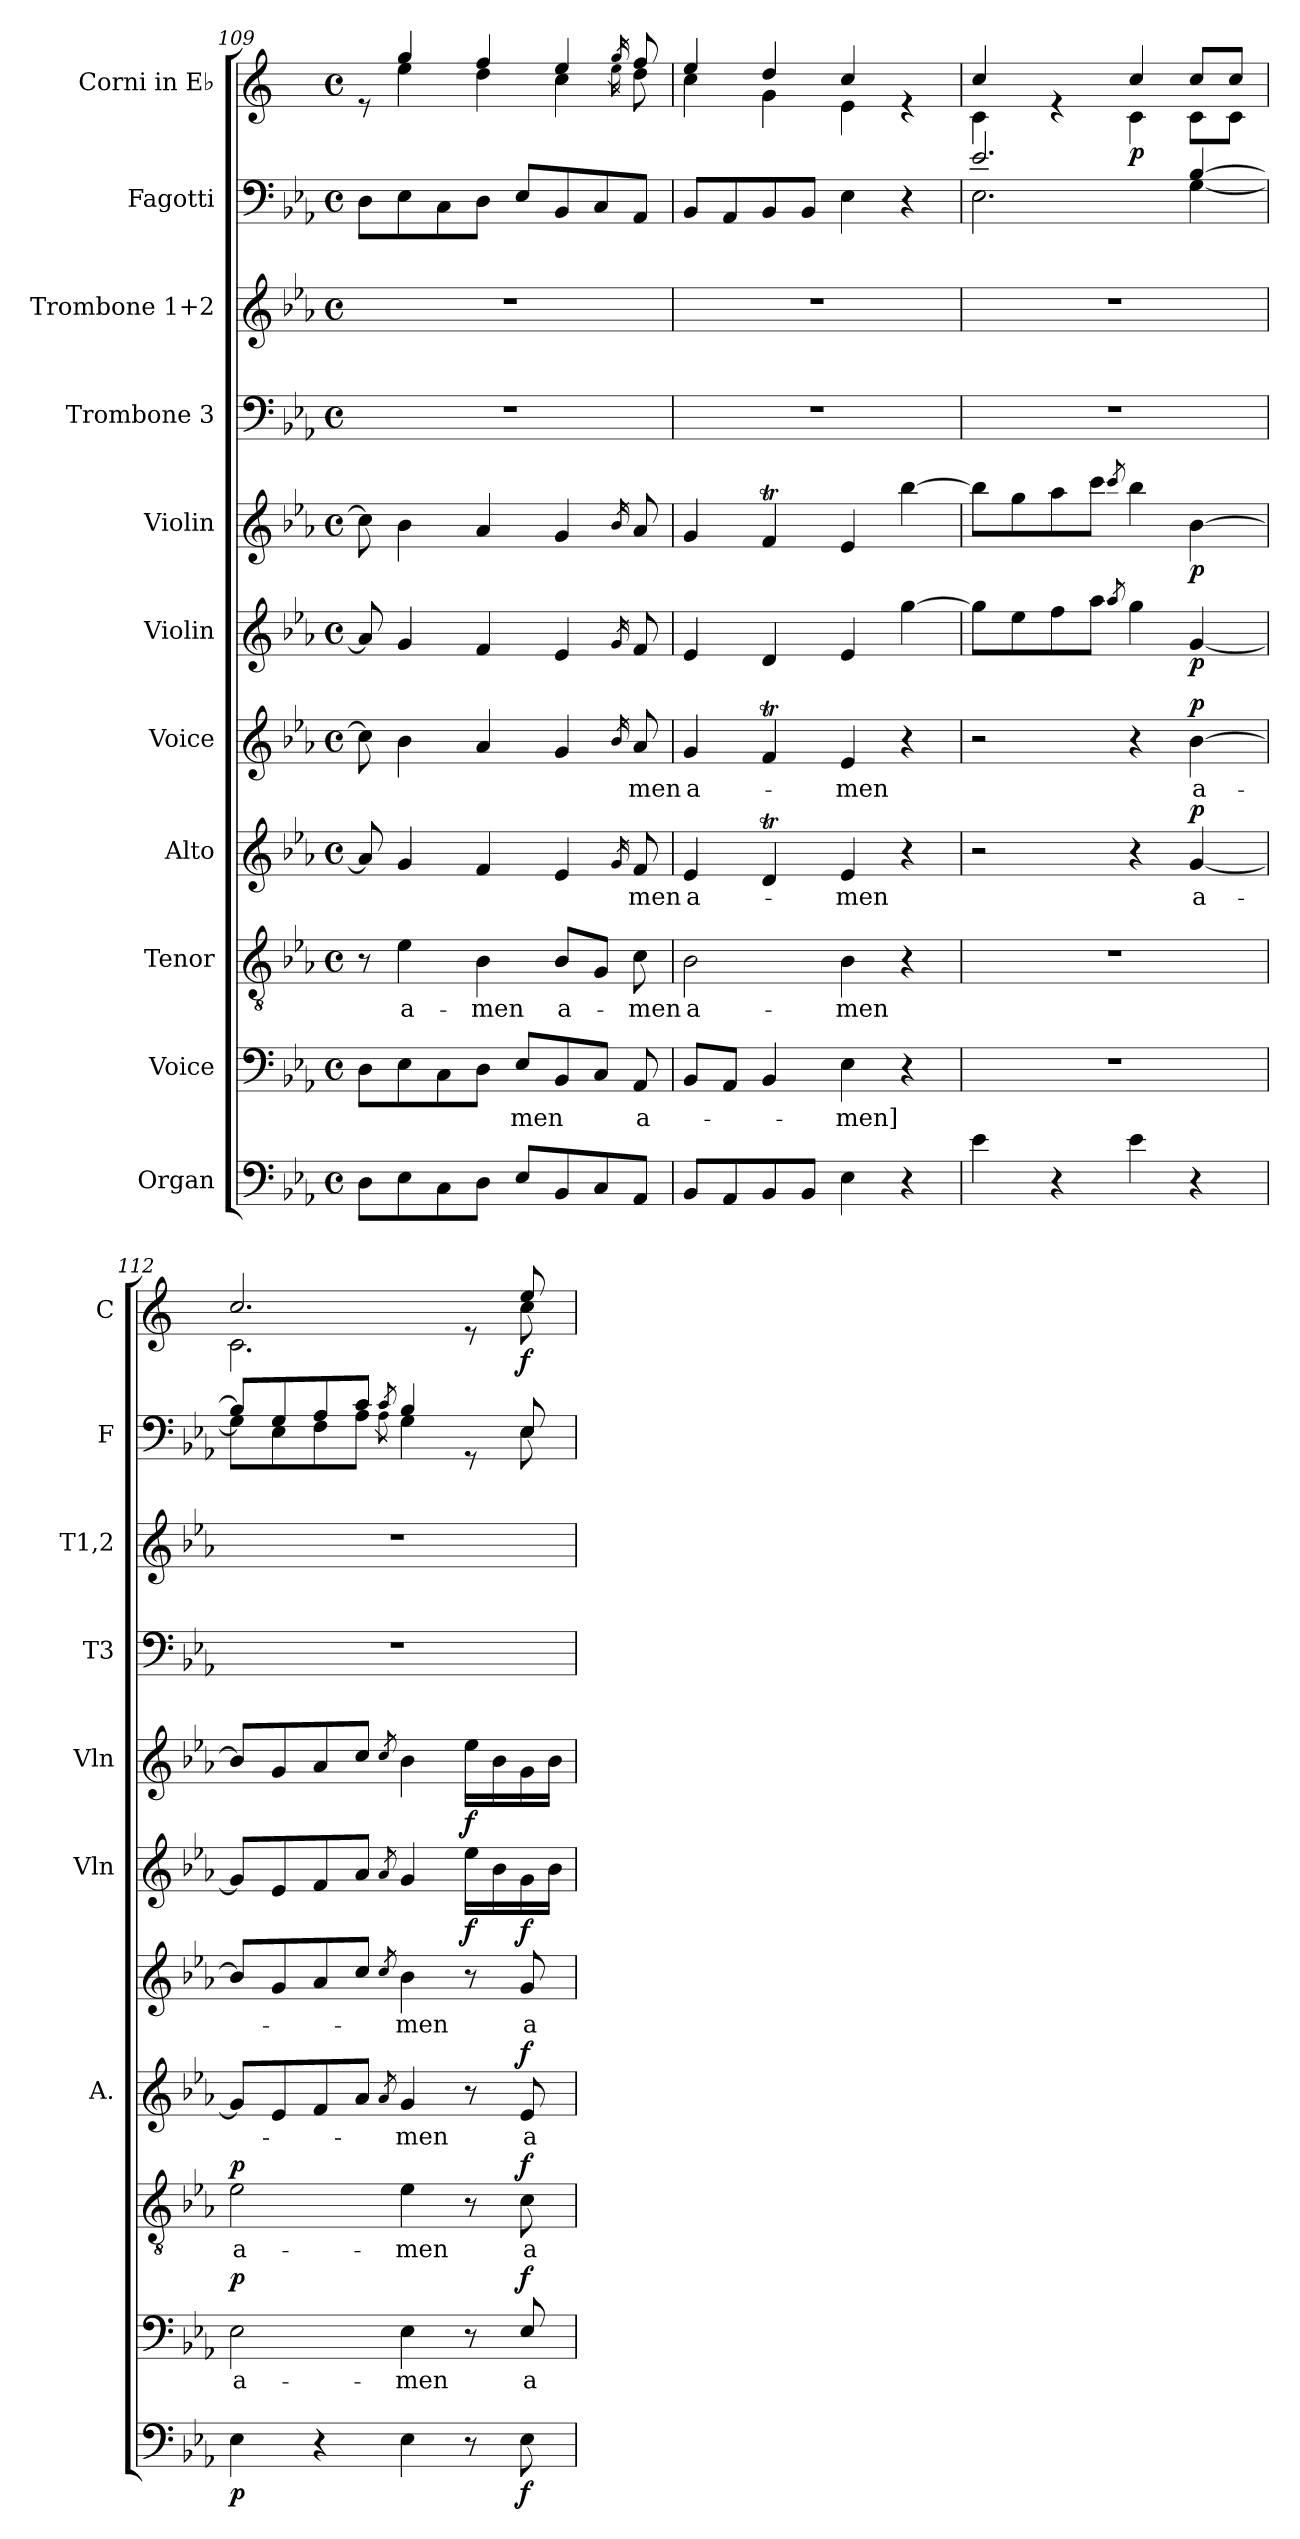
**kern	**dynam	**kern	**text	**dynam	**kern	**text	**dynam	**kern	**text	**dynam	**kern	**text	**dynam	**kern	**dynam	**kern	**dynam	**kern	**kern	**kern	**kern	**dynam
*part11	*part11	*part10	*part10	*part10	*part9	*part9	*part9	*part8	*part8	*part8	*part7	*part7	*part7	*part6	*part6	*part5	*part5	*part4	*part3	*part2	*part1	*part1
*staff11	*staff11	*staff10	*staff10	*staff10	*staff9	*staff9	*staff9	*staff8	*staff8	*staff8	*staff7	*staff7	*staff7	*staff6	*staff6	*staff5	*staff5	*staff4	*staff3	*staff2	*staff1	*staff1
*I"Organ	*	*I"Voice	*	*	*I"Tenor	*	*	*I"Alto	*	*	*I"Voice	*	*	*I"Violin	*	*I"Violin	*	*I"Trombone 3	*I"Trombone 1+2	*I"Fagotti	*I"Corni in E♭	*
*	*	*	*	*	*	*	*	*I'A.	*	*	*	*	*	*I'Vln	*	*I'Vln	*	*I'T3	*I'T1,2	*I'F	*I'C	*
*clefF4	*	*clefF4	*	*	*clefGv2	*	*	*clefG2	*	*	*clefG2	*	*	*clefG2	*	*clefG2	*	*clefF4	*clefG2	*clefF4	*clefG2	*
*	*	*	*	*	*	*	*	*	*	*	*	*	*	*	*	*	*	*	*	*	*ITrd5c9	*
*k[b-e-a-]	*	*k[b-e-a-]	*	*	*k[b-e-a-]	*	*	*k[b-e-a-]	*	*	*k[b-e-a-]	*	*	*k[b-e-a-]	*	*k[b-e-a-]	*	*k[b-e-a-]	*k[b-e-a-]	*k[b-e-a-]	*k[b-e-a-]	*
*M4/4	*	*M4/4	*	*	*M4/4	*	*	*M4/4	*	*	*M4/4	*	*	*M4/4	*	*M4/4	*	*M4/4	*M4/4	*M4/4	*M4/4	*
*met(c)	*	*met(c)	*	*	*met(c)	*	*	*met(c)	*	*	*met(c)	*	*	*met(c)	*	*met(c)	*	*met(c)	*met(c)	*met(c)	*met(c)	*
=109	=109	=109	=109	=109	=109	=109	=109	=109	=109	=109	=109	=109	=109	=109	=109	=109	=109	=109	=109	=109	=109	=109
*	*	*	*	*	*	*	*	*	*	*	*	*	*	*	*	*	*	*	*	*	*^	*
8D\L	.	8D\L	.	.	8r	.	.	8a-/]	.	.	8cc\]	.	.	8a-/]	.	8cc\]	.	1r	1r	8D\L	8re	8ryy	.
!	!	!	!	!	!	!LO:LY:b	!	!	!	!	!	!	!	!	!	!	!	!	!	!	!	!	!
8E-\	.	8E-\	.	.	4e-\	a-	.	4g/	.	.	4b-\	.	.	4g/	.	4b-\	.	.	.	8E-\	4b-/	4g\	.
8C\	.	8C\	.	.	.	.	.	.	.	.	.	.	.	.	.	.	.	.	.	8C\	.	.	.
!	!	!	!	!	!	!LO:LY:b	!	!	!	!	!	!	!	!	!	!	!	!	!	!	!	!	!
8D\J	.	8D\J	.	.	4B-\	-men	.	4f/	.	.	4a-/	.	.	4f/	.	4a-/	.	.	.	8D\J	4a-/	4f\	.
!	!	!	!LO:LY:b	!	!	!	!	!	!	!	!	!	!	!	!	!	!	!	!	!	!	!	!
8E-/L	.	8E-/L	-men	.	.	.	.	.	.	.	.	.	.	.	.	.	.	.	.	8E-/L	.	.	.
!	!	!	!	!	!	!LO:LY:b	!	!	!	!	!	!	!	!	!	!	!	!	!	!	!	!	!
8BB-/	.	8BB-/	.	.	8B-/L	a-	.	4e-/	.	.	4g/	.	.	4e-/	.	4g/	.	.	.	8BB-/	4g/	4e-\	.
8C/	.	8C/J	.	.	8G/J	.	.	.	.	.	.	.	.	.	.	.	.	.	.	8C/	.	.	.
.	.	.	.	.	.	.	.	16qg/	.	.	16qb-/	.	.	16qg/	.	16qb-/	.	.	.	.	16qb-/	16qg\	.
!	!	!	!LO:LY:b	!	!	!LO:LY:b	!	!	!LO:LY:b	!	!	!LO:LY:b	!	!	!	!	!	!	!	!	!	!	!
8AA-/J	.	8AA-/	a-	.	8c\	-men	.	8f/	-men	.	8a-/	-men	.	8f/	.	8a-/	.	.	.	8AA-/J	8a-/	8f\	.
!!LO:PB:g=z	!!
=110	=110	=110	=110	=110	=110	=110	=110	=110	=110	=110	=110	=110	=110	=110	=110	=110	=110	=110	=110	=110	=110	=110	=110
!	!	!	!	!	!	!LO:LY:b	!	!	!LO:LY:b	!	!	!LO:LY:b	!	!	!	!	!	!	!	!	!	!	!
8BB-/L	.	8BB-/L	.	.	2B-\	a-	.	4e-/	a-	.	4g/	a-	.	4e-/	.	4g/	.	1r	1r	8BB-/L	4g/	4e-\	.
8AA-/	.	8AA-/J	.	.	.	.	.	.	.	.	.	.	.	.	.	.	.	.	.	8AA-/	.	.	.
8BB-/	.	4BB-/	.	.	.	.	.	4dt/	.	.	4fT/	.	.	4d/	.	4fT/	.	.	.	8BB-/	4f/	4B-\	.
8BB-/J	.	.	.	.	.	.	.	.	.	.	.	.	.	.	.	.	.	.	.	8BB-/J	.	.	.
!	!	!	!LO:LY:b	!	!	!LO:LY:b	!	!	!LO:LY:b	!	!	!LO:LY:b	!	!	!	!	!	!	!	!	!	!	!
4E-\	.	4E-\	-men]	.	4B-\	-men	.	4e-/	-men	.	4e-/	-men	.	4e-/	.	4e-/	.	.	.	4E-\	4e-/	4G\	.
4r	.	4r	.	.	4r	.	.	4r	.	.	4r	.	.	[4gg\	.	[4bb-\	.	.	.	4r	4re	4ryy	.
=111	=111	=111	=111	=111	=111	=111	=111	=111	=111	=111	=111	=111	=111	=111	=111	=111	=111	=111	=111	=111	=111	=111	=111
*	*	*	*	*	*	*	*	*	*	*	*	*	*	*	*	*	*	*	*	*^	*	*	*
4e-\	.	1r	.	.	1r	.	.	2r	.	.	2r	.	.	8gg\L]	.	8bb-\L]	.	1r	1r	2.e-/	2.E-\	4e-/	4E-\	.
.	.	.	.	.	.	.	.	.	.	.	.	.	.	8ee-\	.	8gg\	.	.	.	.	.	.	.	.
4r	.	.	.	.	.	.	.	.	.	.	.	.	.	8ff\	.	8aa-\	.	.	.	.	.	4re	4ryy	.
.	.	.	.	.	.	.	.	.	.	.	.	.	.	8aa-\J	.	8ccc\J	.	.	.	.	.	.	.	.
.	.	.	.	.	.	.	.	.	.	.	.	.	.	8qaa-/	.	8qccc/	.	.	.	.	.	.	.	.
!	!	!	!	!	!	!	!	!	!	!	!	!	!	!	!	!	!	!	!	!	!	!	!	!LO:DY:b
4e-\	.	.	.	.	.	.	.	4r	.	.	4r	.	.	4gg\	.	4bb-\	.	.	.	.	.	4e-/	4E-\	p
!	!	!	!	!	!	!	!	!	!LO:LY:b	!LO:DY:b	!	!LO:LY:b	!LO:DY:b	!	!LO:DY:b	!	!LO:DY:b	!	!	!	!	!	!	!
4r	.	.	.	.	.	.	.	[4g/	a-	p	[4b-\	a-	p	[4g/	p	[4b-\	p	.	.	[4B-/	[4G\	8e-/L	8E-\L	.
.	.	.	.	.	.	.	.	.	.	.	.	.	.	.	.	.	.	.	.	.	.	8e-/J	8E-\J	.
!!LO:PB:g=z	!!
=112	=112	=112	=112	=112	=112	=112	=112	=112	=112	=112	=112	=112	=112	=112	=112	=112	=112	=112	=112	=112	=112	=112	=112	=112
!	!LO:DY:b	!	!LO:LY:b	!LO:DY:b	!	!LO:LY:b	!LO:DY:b	!	!	!	!	!	!	!	!	!	!	!	!	!	!	!	!	!
4E-\	p	2E-\	a-	p	2e-\	a-	p	8g/L]	.	.	8b-/L]	.	.	8g/L]	.	8b-/L]	.	1r	1r	8B-/L]	8G\L]	2.e-/	2.E-\	.
.	.	.	.	.	.	.	.	8e-/	.	.	8g/	.	.	8e-/	.	8g/	.	.	.	8G/	8E-\	.	.	.
4r	.	.	.	.	.	.	.	8f/	.	.	8a-/	.	.	8f/	.	8a-/	.	.	.	8A-/	8F\	.	.	.
.	.	.	.	.	.	.	.	8a-/J	.	.	8cc/J	.	.	8a-/J	.	8cc/J	.	.	.	8c/J	8A-\J	.	.	.
.	.	.	.	.	.	.	.	8qa-/	.	.	8qcc/	.	.	8qa-/	.	8qcc/	.	.	.	8qc/	8qA-\	.	.	.
!	!	!	!LO:LY:b	!	!	!LO:LY:b	!	!	!LO:LY:b	!	!	!LO:LY:b	!	!	!	!	!	!	!	!	!	!	!	!
4E-\	.	4E-\	-men	.	4e-\	-men	.	4g/	men	.	4b-\	-men	.	4g/	.	4b-\	.	.	.	4B-/	4G\	.	.	.
!	!	!	!	!	!	!	!	!	!	!	!	!	!	!	!LO:DY:b	!	!LO:DY:b	!	!	!	!	!	!	!
8r	.	8r	.	.	8r	.	.	8r	.	.	8r	.	.	16ee-\LL	f	16ee-\LL	f	.	.	8rGG	8ryy	8re	8ryy	.
.	.	.	.	.	.	.	.	.	.	.	.	.	.	16b-\	.	16b-\	.	.	.	.	.	.	.	.
!	!LO:DY:b	!	!LO:LY:b	!LO:DY:b	!	!LO:LY:b	!LO:DY:b	!	!LO:LY:b	!LO:DY:b	!	!LO:LY:b	!LO:DY:b	!	!	!	!	!	!	!	!	!	!	!LO:DY:b
8E-\	f	8E-/L	a-	f	8c\L	a-	f	8e-/L	a-	f	8g/L	a-	f	16g\	.	16g\	.	.	.	8E-/	8E-\	8g/	8e-\	f
.	.	.	.	.	.	.	.	.	.	.	.	.	.	16b-\JJ	.	16b-\JJ	.	.	.	.	.	.	.	.
*	*	*	*	*	*	*	*	*	*	*	*	*	*	*	*	*	*	*	*	*v	*v	*	*	*
*	*	*	*	*	*	*	*	*	*	*	*	*	*	*	*	*	*	*	*	*	*v	*v	*
=	=	=	=	=	=	=	=	=	=	=	=	=	=	=	=	=	=	=	=	=	=	=
*-	*-	*-	*-	*-	*-	*-	*-	*-	*-	*-	*-	*-	*-	*-	*-	*-	*-	*-	*-	*-	*-	*-
